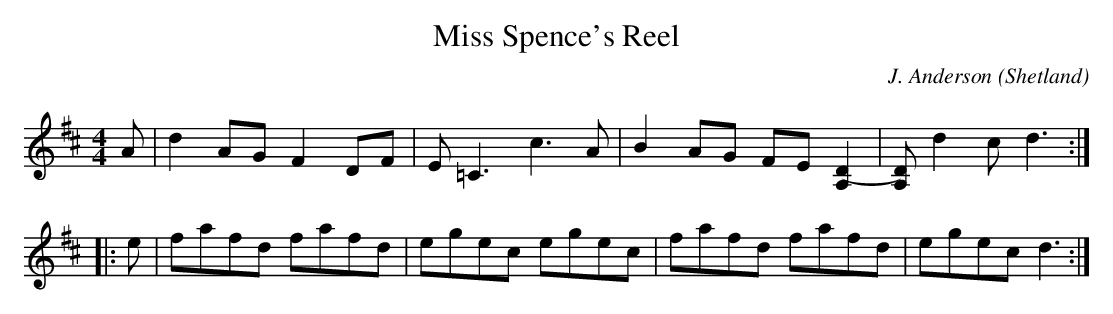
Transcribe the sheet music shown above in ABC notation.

X:1
T:Miss Spence's Reel
C:J. Anderson
M:4/4
O:Shetland
K:D
A | d2AG F2DF | E=C3 c3A | \
B2AG FE [A,2(D2] | [D)A,] d2c d3 :|
|: e |\
fafd fafd | egec egec | fafd fafd | egec d3 :|
